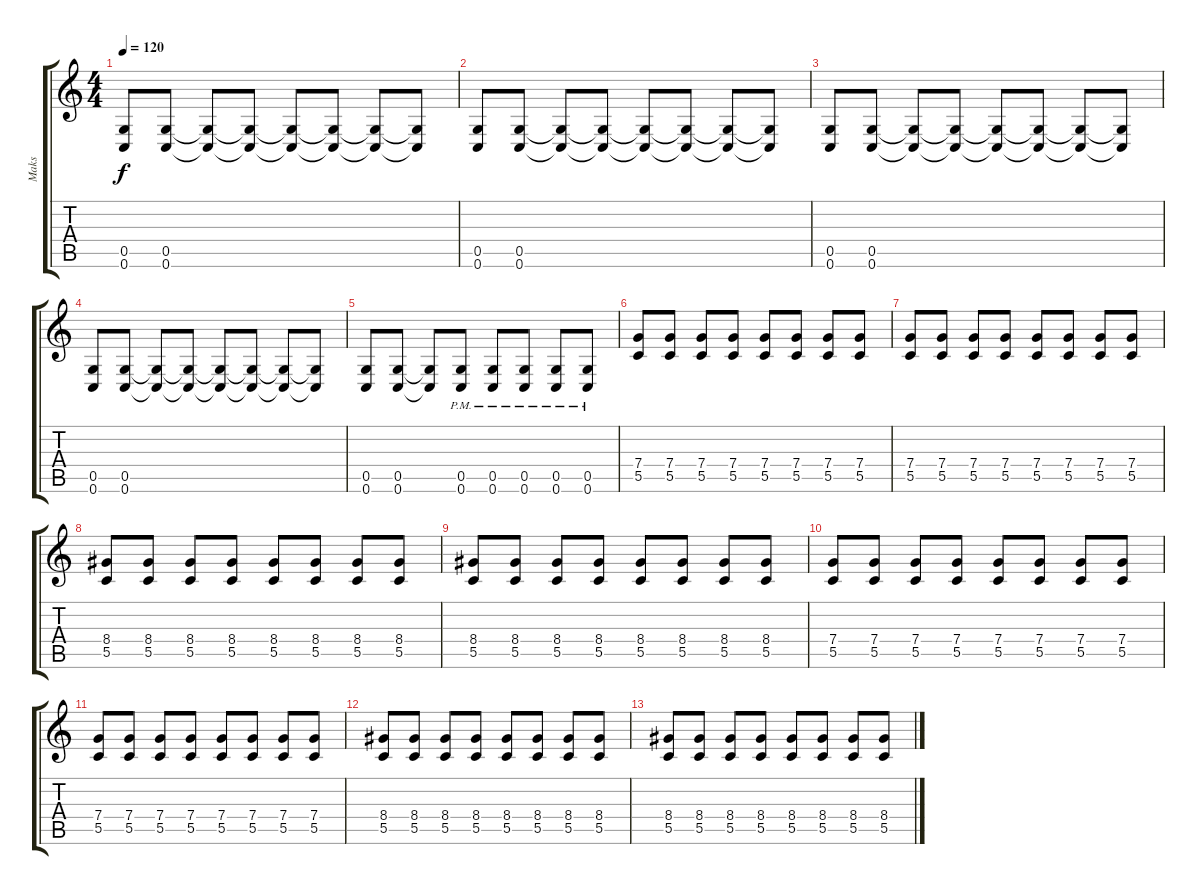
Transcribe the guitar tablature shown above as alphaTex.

\track ("Maks" "Maks") {instrument distortionguitar}
\staff {score tabs}
\tuning (D4 A3 F3 C3 G2 C2) {hide}
\ts (4 4)
\tempo 120
\clef g2
\ks c
(0.5 0.6).8{dy f} (0.5 0.6).8 (0.5{t} 0.6{t}).8 (0.5{t} 0.6{t}).8 (0.5{t} 0.6{t}).8 (0.5{t} 0.6{t}).8 (0.5{t} 0.6{t}).8 (0.5{t} 0.6{t}).8 |
(0.5 0.6).8 (0.5 0.6).8 (0.5{t} 0.6{t}).8 (0.5{t} 0.6{t}).8 (0.5{t} 0.6{t}).8 (0.5{t} 0.6{t}).8 (0.5{t} 0.6{t}).8 (0.5{t} 0.6{t}).8 |
(0.5 0.6).8 (0.5 0.6).8 (0.5{t} 0.6{t}).8 (0.5{t} 0.6{t}).8 (0.5{t} 0.6{t}).8 (0.5{t} 0.6{t}).8 (0.5{t} 0.6{t}).8 (0.5{t} 0.6{t}).8 |
(0.5 0.6).8 (0.5 0.6).8 (0.5{t} 0.6{t}).8 (0.5{t} 0.6{t}).8 (0.5{t} 0.6{t}).8 (0.5{t} 0.6{t}).8 (0.5{t} 0.6{t}).8 (0.5{t} 0.6{t}).8 |
(0.5 0.6).8 (0.5 0.6).8 (0.5{t} 0.6{t}).8 (0.5{pm} 0.6{pm}).8 (0.5{pm} 0.6{pm}).8 (0.5{pm} 0.6{pm}).8 (0.5{pm} 0.6{pm}).8 (0.5{pm} 0.6{pm}).8 |
(7.4 5.5).8 (7.4 5.5).8 (7.4 5.5).8 (7.4 5.5).8 (7.4 5.5).8 (7.4 5.5).8 (7.4 5.5).8 (7.4 5.5).8 |
(7.4 5.5).8 (7.4 5.5).8 (7.4 5.5).8 (7.4 5.5).8 (7.4 5.5).8 (7.4 5.5).8 (7.4 5.5).8 (7.4 5.5).8 |
(8.4 5.5).8 (8.4 5.5).8 (8.4 5.5).8 (8.4 5.5).8 (8.4 5.5).8 (8.4 5.5).8 (8.4 5.5).8 (8.4 5.5).8 |
(8.4 5.5).8 (8.4 5.5).8 (8.4 5.5).8 (8.4 5.5).8 (8.4 5.5).8 (8.4 5.5).8 (8.4 5.5).8 (8.4 5.5).8 |
(7.4 5.5).8 (7.4 5.5).8 (7.4 5.5).8 (7.4 5.5).8 (7.4 5.5).8 (7.4 5.5).8 (7.4 5.5).8 (7.4 5.5).8 |
(7.4 5.5).8 (7.4 5.5).8 (7.4 5.5).8 (7.4 5.5).8 (7.4 5.5).8 (7.4 5.5).8 (7.4 5.5).8 (7.4 5.5).8 |
(8.4 5.5).8 (8.4 5.5).8 (8.4 5.5).8 (8.4 5.5).8 (8.4 5.5).8 (8.4 5.5).8 (8.4 5.5).8 (8.4 5.5).8 |
(8.4 5.5).8 (8.4 5.5).8 (8.4 5.5).8 (8.4 5.5).8 (8.4 5.5).8 (8.4 5.5).8 (8.4 5.5).8 (8.4 5.5).8
